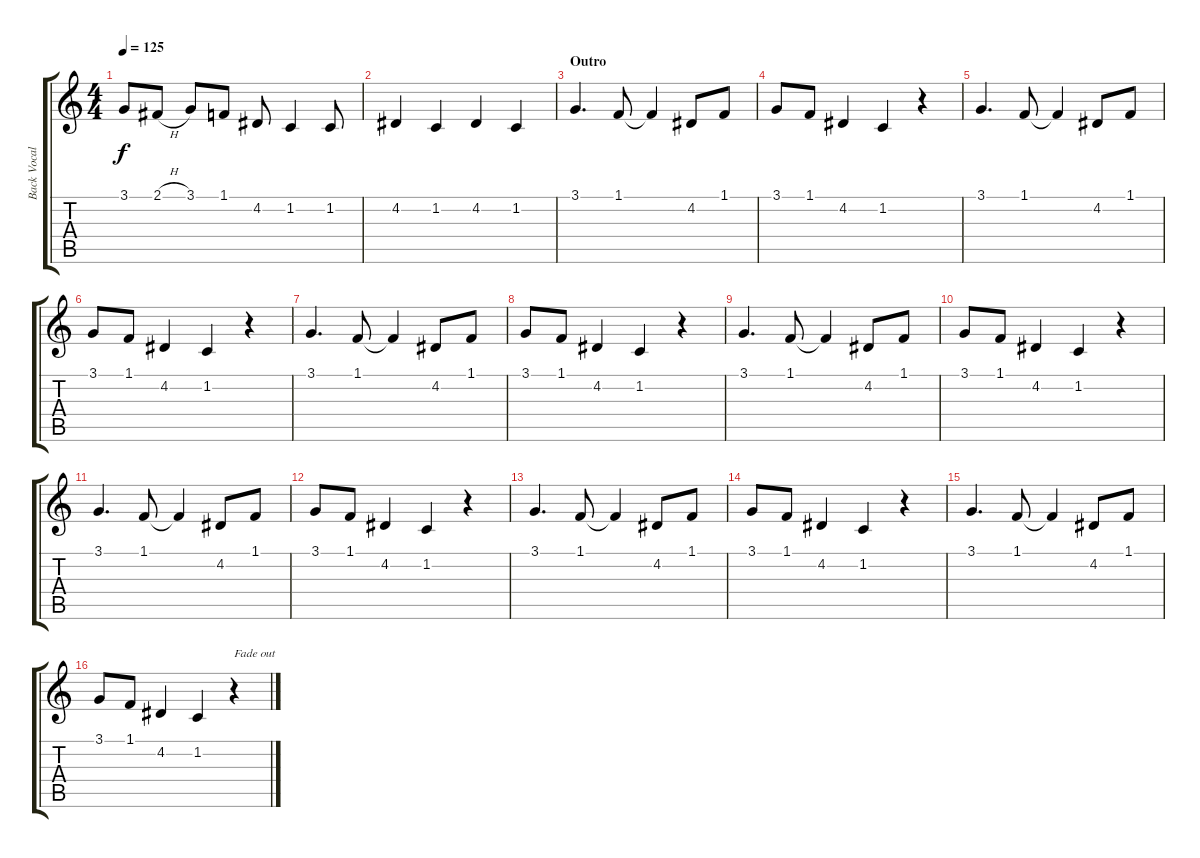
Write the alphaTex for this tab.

\track ("Back Vocals" "Back Vocal") {instrument baritonesax}
\staff {score tabs}
\tuning (E4 B3 G3 D3 A2 E2) {hide}
\ts (4 4)
\tempo 125
\clef g2
\ks c
3.1.8{dy f} 2.1{h}.8 3.1.8 1.1.8 4.2.8 1.2.4 1.2.8 |
4.2.4 1.2.4 4.2.4 1.2.4 |
\section ("" "Outro")
3.1.4{d} 1.1.8 1.1{t}.4 4.2.8 1.1.8 |
3.1.8 1.1.8 4.2.4 1.2.4 r.4 |
3.1.4{d} 1.1.8 1.1{t}.4 4.2.8 1.1.8 |
3.1.8 1.1.8 4.2.4 1.2.4 r.4 |
3.1.4{d} 1.1.8 1.1{t}.4 4.2.8 1.1.8 |
3.1.8 1.1.8 4.2.4 1.2.4 r.4 |
3.1.4{d} 1.1.8 1.1{t}.4 4.2.8 1.1.8 |
3.1.8 1.1.8 4.2.4 1.2.4 r.4 |
3.1.4{d} 1.1.8 1.1{t}.4 4.2.8 1.1.8 |
3.1.8 1.1.8 4.2.4 1.2.4 r.4 |
3.1.4{d} 1.1.8 1.1{t}.4 4.2.8 1.1.8 |
3.1.8 1.1.8 4.2.4 1.2.4 r.4 |
3.1.4{d} 1.1.8 1.1{t}.4 4.2.8 1.1.8 |
3.1.8 1.1.8 4.2.4 1.2.4 r.4{txt "Fade out"}
